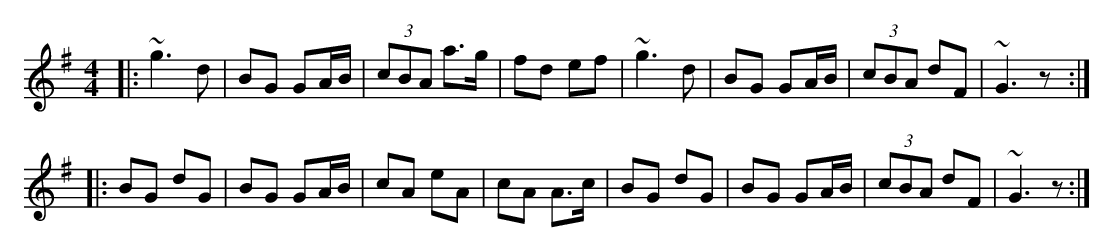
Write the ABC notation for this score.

X:1
M:4/4
K:G
|:~g3 d|BG GA/B/|(3cBA a>g|fd ef|~g3 d|BG GA/B/|(3cBA dF|~G3 z:|
|:BG dG|BG GA/B/|cA eA|cA A>c|BG dG|BG GA/B/|(3cBA dF|~G3 z:|
